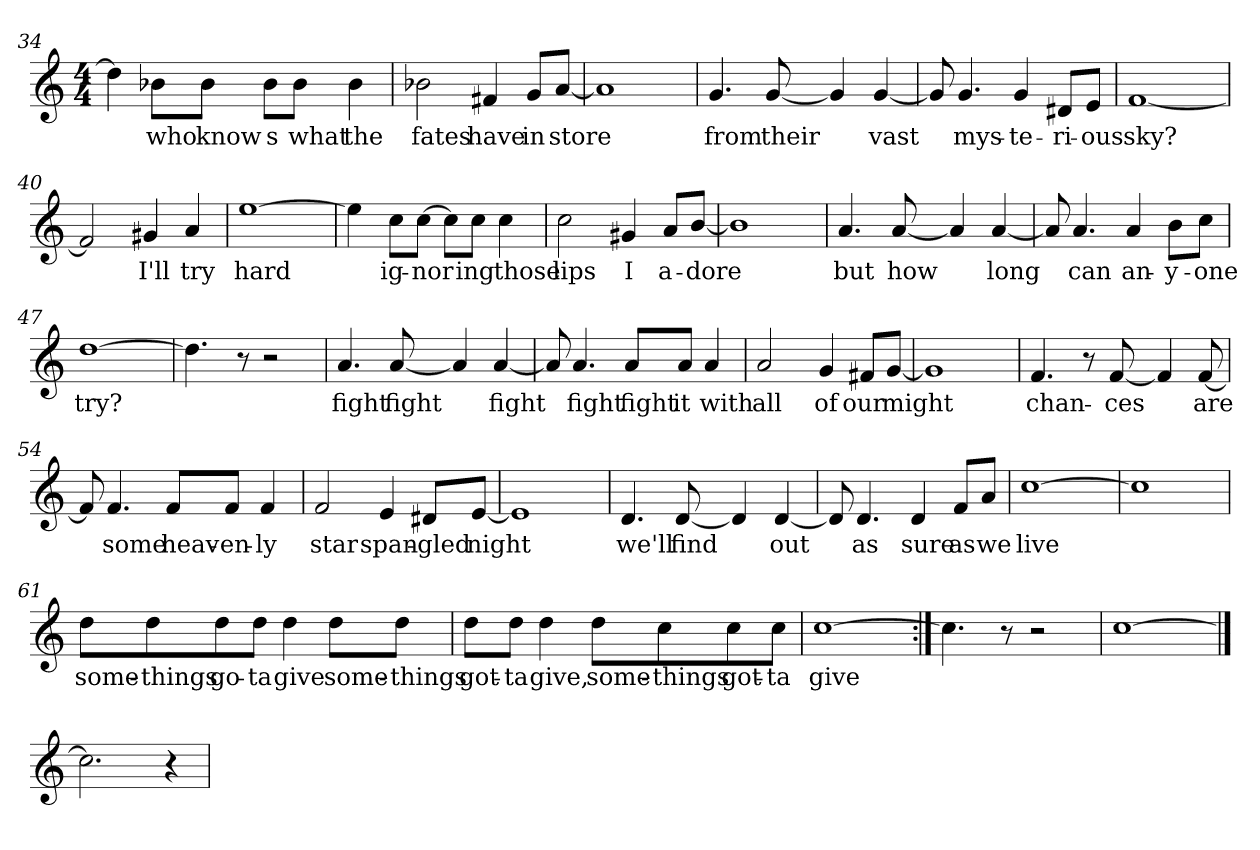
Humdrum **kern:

**kern	**text
*part1	*part1
*staff1	*staff1
*clefG2	*
*k[]	*
*C:	*
*M4/4	*
=34	=34
4dd\]	.
8b-X\L	who
8b-\J	know
8b-\L	s
8b-\J	what
4b-\	the
=35	=35
2b-X\	fates
4f#X/	have
8g/L	in
[8a/J	store
=36	=36
1a]	.
!!LO:LB:g=z
=37	=37
4.g/	from
[8g/	their
4g/]	.
[4g/	vast
=38	=38
8g/]	.
4.g/	mys-
4g/	-te-
8d#X/L	-ri-
8e/J	-ous
=39	=39
[1f	sky?
=40	=40
2f/]	.
4g#X/	I'll
4a/	try
!!LO:PB:g=z
=41	=41
[1ee	hard
=42	=42
4ee\]	.
8cc\L	ig-
[8cc\J	-nor
8cc\L]	.
8cc\J	ing
4cc\	those
=43	=43
2cc\	lips
4g#X/	I
8a/L	a-
[8b/J	-dore
=44	=44
1b]	.
!!LO:LB:g=z
=45	=45
4.a/	but
[8a/	how
4a/]	.
[4a/	long
=46	=46
8a/]	.
4.a/	can
4a/	an-
8b\L	-y-
8cc\J	-one
=47	=47
[1dd	try?
=48	=48
4.dd\]	.
8r	.
2r	.
!!LO:LB:g=z
=49	=49
4.a/	fight
[8a/	fight
4a/]	.
[4a/	fight
=50	=50
8a/]	.
4.a/	fight
8a/L	fight
8a/J	it
4a/	with
=51	=51
2a/	all
4g/	of
8f#X/L	our
[8g/J	might
=52	=52
1g]	.
!!LO:LB:g=z
=53	=53
4.f/	chan-
8r	.
[8f/	-ces
4f/]	.
[8f/	are
=54	=54
8f/]	.
4.f/	some
8f/L	heav-
8f/J	-en-
4f/	-ly
=55	=55
2f/	star
4e/	span-
8d#X/L	-gled
[8e/J	night
=56	=56
1e]	.
!!LO:LB:g=z
=57	=57
4.d/	we'll
[8d/	find
4d/]	.
[4d/	out
=58	=58
8d/]	.
4.d/	as
4d/	sure
8f/L	as
8a/J	we
=59	=59
[1cc	live
=60	=60
1cc]	.
!!LO:LB:g=z
=61	=61
8dd\L	some-
8dd\	-things
8dd\	go-
8dd\J	-ta
4dd\	give
8dd\L	some-
8dd\J	-things
=62	=62
8dd\L	got-
8dd\J	-ta
4dd\	give,
8dd\L	some-
8cc\	-things
8cc\	got-
8cc\J	-ta
=63	=63
[1cc	give
=64:|!	=64:|!
4.cc\]	.
8r	.
2r	.
=65	=65
[1cc	.
==66	==66
2.cc\]	.
4r	.
=	=
*-	*-
